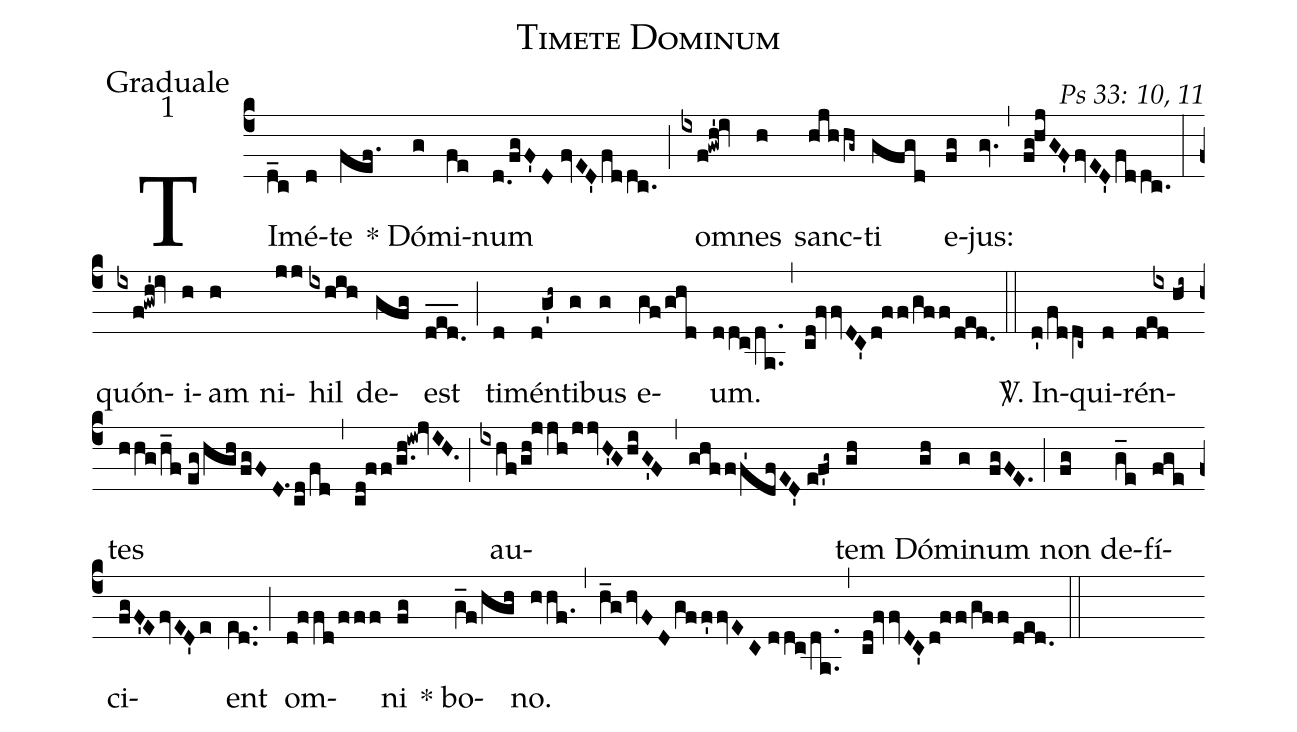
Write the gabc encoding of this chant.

name: Timete Dominum;
office-part: Graduale;
mode: 1;
commentary: Ps 33: 10, 11;
%%
(c4) TI(d_c)mé(d)te(fef.) * Dó(g)mi(fe)num(d.0/[-0.5]fgF'D//fvED'fddc.) (;) om(ixf!gwh'!iv)nes(h) sanc(hjhhg~)ti(gfgd) e(fg)jus:(gv.) (,) (fg!hjGF'fvED'fddc.) (:)
quón(ixf!gwh'!iv)i(h)am(h) ni(jj)hil(ixhih) de(gfg)est(d_e_d._) (;) ti(d)mén(d!g'h~)ti(g)bus(g) e(gf/ghd)um.(ddc/da..) (,) (cd!fvvDC'd!ff/gff/ded.) (::)
<sp>V/</sp>. In(d'/fdd[ll:1]c~)qui(d)rén(ded/[1]{/[-4]ix}hi~)tes(hhg/h_f//eg/hgh/fgFD.1cd/fd) (,) (cd!ff/g.h!iw!jvIH.) (;) au(ixhf/gh!jjh/jjvH'GhiG'F)(,)(ghfff'1dfED'//ef'g~)tem(gh) Dó(gh)mi(g)num(fgFE.) (;) non(fg) de(g_e)fí(fge)ci(fgF'EfvED'e)ent(e[ll:1]d..) (;) om(d!ffd/fff)ni(fg) * bo(g_f/hgh)no.(hhf.) (,) (h_ghvFDgff'fvEC//ddc/da..) (,) (cd!fvvDC'd!ff/gff/ded.) (::)
